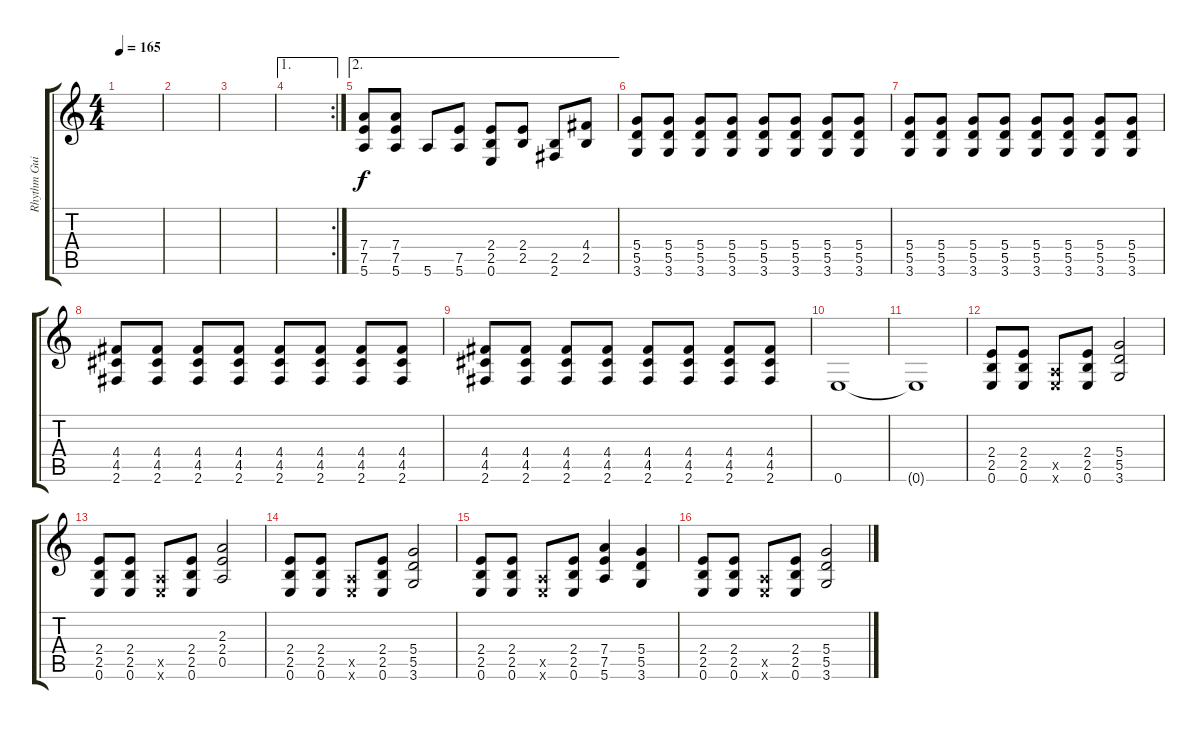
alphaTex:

\track ("Rhythm Guitar" "Rhythm Gui") {instrument overdrivenguitar}
\staff {score tabs}
\tuning (E4 B3 G3 D3 A2 E2) {hide}
\ts (4 4)
\tempo 165
\clef g2
\ks c
|
|
|
\ae 1
\rc 2
|
\ae 2
(7.4 7.5 5.6).8 (7.4 7.5 5.6).8 5.6.8 (7.5 5.6).8 (2.4 2.5 0.6).8 (2.4 2.5).8 (2.5 2.6).8 (4.4 2.5).8 |
(5.4 5.5 3.6).8 (5.4 5.5 3.6).8 (5.4 5.5 3.6).8 (5.4 5.5 3.6).8 (5.4 5.5 3.6).8 (5.4 5.5 3.6).8 (5.4 5.5 3.6).8 (5.4 5.5 3.6).8 |
(5.4 5.5 3.6).8 (5.4 5.5 3.6).8 (5.4 5.5 3.6).8 (5.4 5.5 3.6).8 (5.4 5.5 3.6).8 (5.4 5.5 3.6).8 (5.4 5.5 3.6).8 (5.4 5.5 3.6).8 |
(4.4 4.5 2.6).8 (4.4 4.5 2.6).8 (4.4 4.5 2.6).8 (4.4 4.5 2.6).8 (4.4 4.5 2.6).8 (4.4 4.5 2.6).8 (4.4 4.5 2.6).8 (4.4 4.5 2.6).8 |
(4.4 4.5 2.6).8 (4.4 4.5 2.6).8 (4.4 4.5 2.6).8 (4.4 4.5 2.6).8 (4.4 4.5 2.6).8 (4.4 4.5 2.6).8 (4.4 4.5 2.6).8 (4.4 4.5 2.6).8 |
0.6.1 |
0.6{t}.1 |
(2.4 2.5 0.6).8{volume 14} (2.4 2.5 0.6).8 (0.5{x} 0.6{x}).8 (2.4 2.5 0.6).8 (5.4 5.5 3.6).2 |
(2.4 2.5 0.6).8 (2.4 2.5 0.6).8 (0.5{x} 0.6{x}).8 (2.4 2.5 0.6).8 (2.3 2.4 0.5).2 |
(2.4 2.5 0.6).8 (2.4 2.5 0.6).8 (0.5{x} 0.6{x}).8 (2.4 2.5 0.6).8 (5.4 5.5 3.6).2 |
(2.4 2.5 0.6).8 (2.4 2.5 0.6).8 (0.5{x} 0.6{x}).8 (2.4 2.5 0.6).8 (7.4 7.5 5.6).4 (5.4 5.5 3.6).4 |
(2.4 2.5 0.6).8 (2.4 2.5 0.6).8 (0.5{x} 0.6{x}).8 (2.4 2.5 0.6).8 (5.4 5.5 3.6).2
